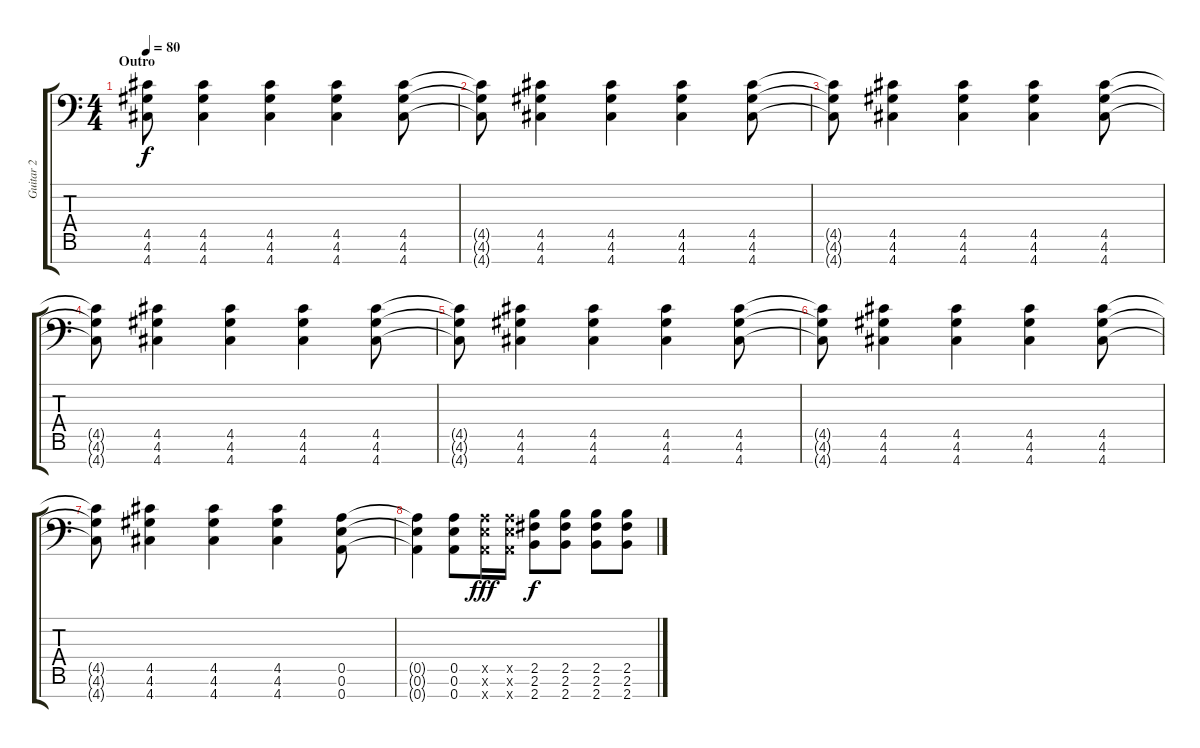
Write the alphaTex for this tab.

\track ("Guitar 2" "Guitar 2") {instrument distortionguitar}
\staff {score tabs}
\tuning (E4 B3 G3 D3 A2 E2 A1) {hide}
\ts (4 4)
\section ("" "Outro")
\tempo 80
\clef f4
\ks c
(4.5{t} 4.6{t} 4.7{t}).8{dy f} (4.5 4.6 4.7).4 (4.5 4.6 4.7).4 (4.5 4.6 4.7).4 (4.5 4.6 4.7).8 |
(4.5{t} 4.6{t} 4.7{t}).8 (4.5 4.6 4.7).4 (4.5 4.6 4.7).4 (4.5 4.6 4.7).4 (4.5 4.6 4.7).8 |
(4.5{t} 4.6{t} 4.7{t}).8 (4.5 4.6 4.7).4 (4.5 4.6 4.7).4 (4.5 4.6 4.7).4 (4.5 4.6 4.7).8 |
(4.5{t} 4.6{t} 4.7{t}).8 (4.5 4.6 4.7).4 (4.5 4.6 4.7).4 (4.5 4.6 4.7).4 (4.5 4.6 4.7).8 |
(4.5{t} 4.6{t} 4.7{t}).8 (4.5 4.6 4.7).4 (4.5 4.6 4.7).4 (4.5 4.6 4.7).4 (4.5 4.6 4.7).8 |
(4.5{t} 4.6{t} 4.7{t}).8 (4.5 4.6 4.7).4 (4.5 4.6 4.7).4 (4.5 4.6 4.7).4 (4.5 4.6 4.7).8 |
(4.5{t} 4.6{t} 4.7{t}).8 (4.5 4.6 4.7).4 (4.5 4.6 4.7).4 (4.5 4.6 4.7).4 (0.5 0.6 0.7).8 |
(0.5{t} 0.6{t} 0.7{t}).4 (0.5 0.6 0.7).8 (0.5{x} 0.6{x} 0.7{x}).16{dy fff} (0.5{x} 0.6{x} 0.7{x}).16 (2.5 2.6 2.7).8{dy f} (2.5 2.6 2.7).8 (2.5 2.6 2.7).8 (2.5 2.6 2.7).8
